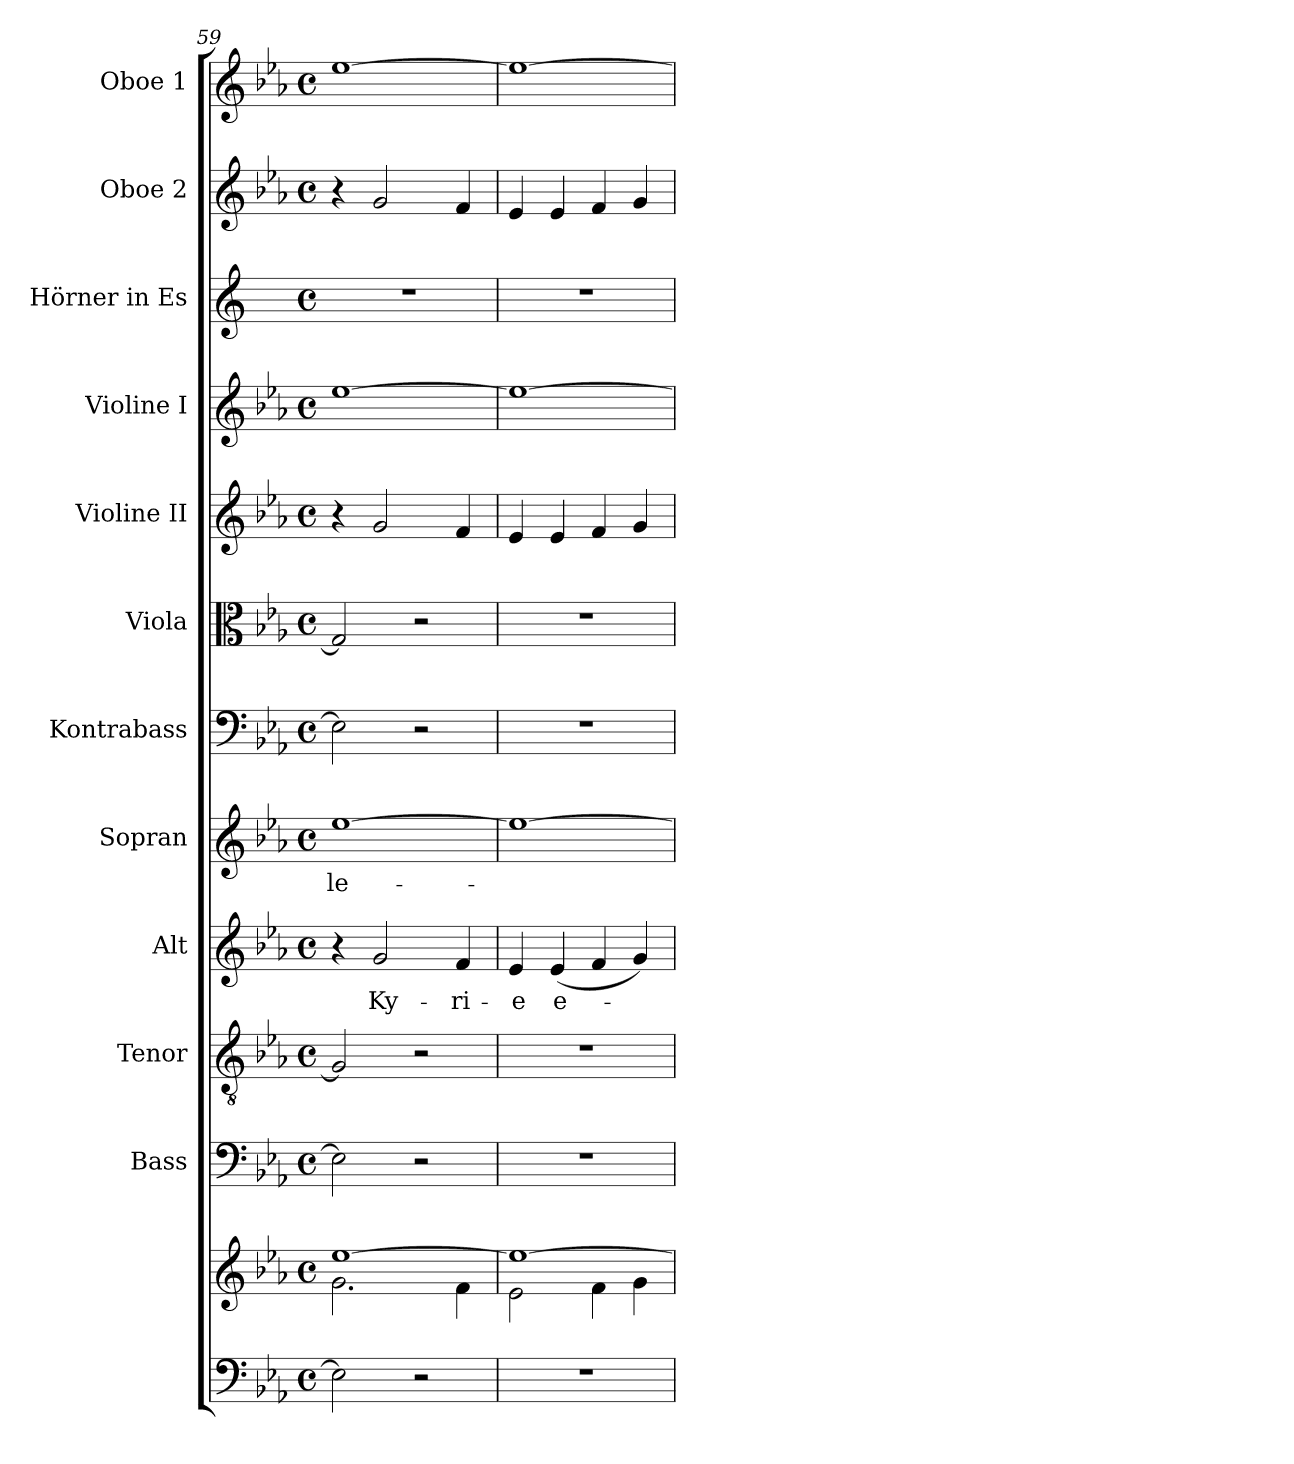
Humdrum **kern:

**kern	**kern	**kern	**kern	**kern	**text	**kern	**text	**kern	**kern	**kern	**kern	**kern	**kern	**kern
*part12	*part12	*part11	*part10	*part9	*part9	*part8	*part8	*part7	*part6	*part5	*part4	*part3	*part2	*part1
*staff13	*staff12	*staff11	*staff10	*staff9	*staff9	*staff8	*staff8	*staff7	*staff6	*staff5	*staff4	*staff3	*staff2	*staff1
*	*	*I"Bass	*I"Tenor	*I"Alt	*	*I"Sopran	*	*I"Kontrabass	*I"Viola	*I"Violine II	*I"Violine I	*I"Hörner in Es	*I"Oboe 2	*I"Oboe 1
*	*	*I'B.	*I'T.	*I'A.	*	*I'S.	*	*I'Kb.	*I'Vla.	*I'Vl. II	*I'Vl. I	*	*I'Ob. 2	*I'Ob. 1
*clefF4	*clefG2	*clefF4	*clefGv2	*clefG2	*	*clefG2	*	*clefF4	*clefC3	*clefG2	*clefG2	*clefG2	*clefG2	*clefG2
*	*	*	*	*	*	*	*	*ITrd7c12	*	*	*	*ITrd5c9	*	*
*k[b-e-a-]	*k[b-e-a-]	*k[b-e-a-]	*k[b-e-a-]	*k[b-e-a-]	*	*k[b-e-a-]	*	*k[b-e-a-]	*k[b-e-a-]	*k[b-e-a-]	*k[b-e-a-]	*k[b-e-a-]	*k[b-e-a-]	*k[b-e-a-]
*E-:	*E-:	*E-:	*E-:	*E-:	*	*E-:	*	*E-:	*E-:	*E-:	*E-:	*E-:	*E-:	*E-:
*M4/4	*M4/4	*M4/4	*M4/4	*M4/4	*	*M4/4	*	*M4/4	*M4/4	*M4/4	*M4/4	*M4/4	*M4/4	*M4/4
*met(c)	*met(c)	*met(c)	*met(c)	*met(c)	*	*met(c)	*	*met(c)	*met(c)	*met(c)	*met(c)	*met(c)	*met(c)	*met(c)
=59	=59	=59	=59	=59	=59	=59	=59	=59	=59	=59	=59	=59	=59	=59
*	*^	*	*	*	*	*	*	*	*	*	*	*	*	*
!	!	!	!	!	!	!	!	!LO:LY:b	!	!	!	!	!	!	!
2E-\]	[>1ee-	2.g\	2E-\]	2G/]	4r	.	[1ee-	-le-	2EE-\]	2G/]	4r	[1ee-	1r	4r	[1ee-
!	!	!	!	!	!	!LO:LY:b	!	!	!	!	!	!	!	!	!
.	.	.	.	.	2g/	Ky-	.	.	.	.	2g/	.	.	2g/	.
2r	.	.	2r	2r	.	.	.	.	2r	2r	.	.	.	.	.
!	!	!	!	!	!	!LO:LY:b	!	!	!	!	!	!	!	!	!
.	.	4f\	.	.	4f/	-ri-	.	.	.	.	4f/	.	.	4f/	.
=60	=60	=60	=60	=60	=60	=60	=60	=60	=60	=60	=60	=60	=60	=60	=60
!	!	!	!	!	!	!LO:LY:b	!	!	!	!	!	!	!	!	!
1r	1ee-_	2e-\	1r	1r	4e-/	-e	1ee-_	.	1r	1r	4e-/	1ee-_	1r	4e-/	1ee-_
!	!	!	!	!	!	!LO:LY:b	!	!	!	!	!	!	!	!	!
.	.	.	.	.	(<4e-/	e-	.	.	.	.	4e-/	.	.	4e-/	.
.	.	4f\	.	.	4f/	.	.	.	.	.	4f/	.	.	4f/	.
.	.	4g\	.	.	4g/)	.	.	.	.	.	4g/	.	.	4g/	.
*	*v	*v	*	*	*	*	*	*	*	*	*	*	*	*	*
=	=	=	=	=	=	=	=	=	=	=	=	=	=	=
*-	*-	*-	*-	*-	*-	*-	*-	*-	*-	*-	*-	*-	*-	*-
